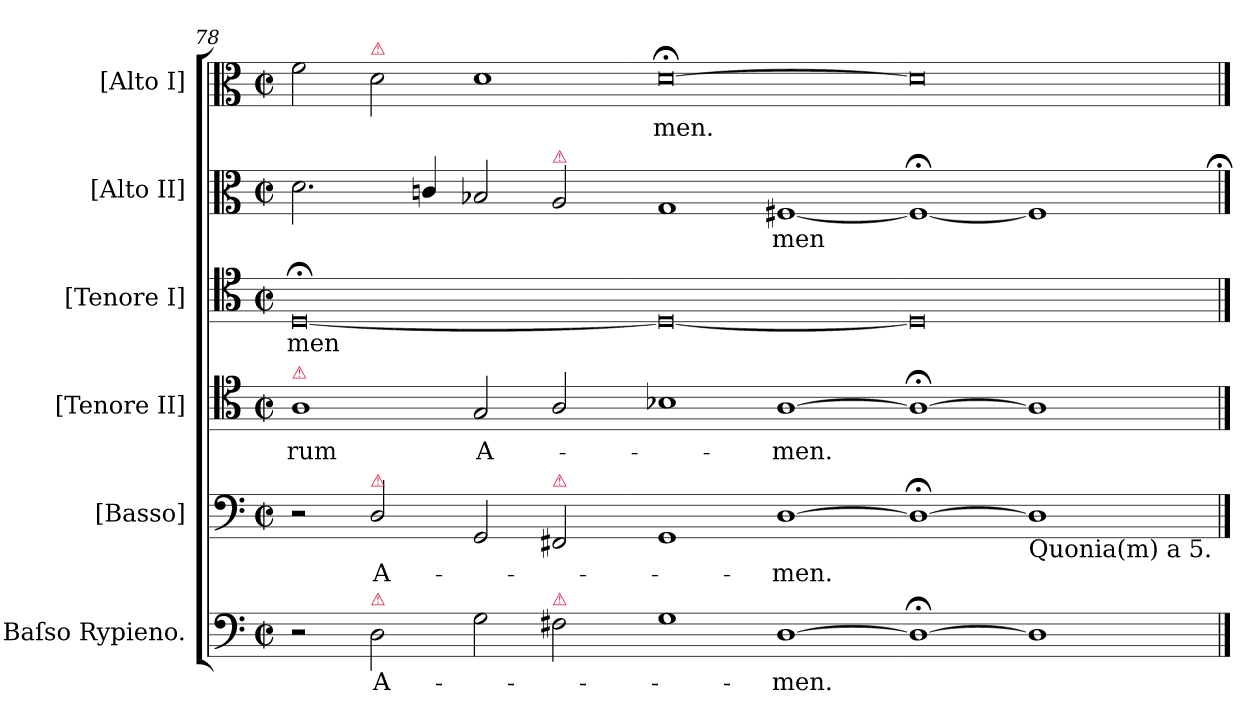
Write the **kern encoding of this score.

**kern	**text	**kern	**text	**kern	**text	**kern	**text	**kern	**text	**kern	**text
*part6	*part6	*part5	*part5	*part4	*part4	*part3	*part3	*part2	*part2	*part1	*part1
*staff6	*staff6	*staff5	*staff5	*staff4	*staff4	*staff3	*staff3	*staff2	*staff2	*staff1	*staff1
*I"Baſso Rypieno.	*	*I"[Basso]	*	*I"[Tenore II]	*	*I"[Tenore I]	*	*I"[Alto II]	*	*I"[Alto I]	*
*	*	*I'B	*	*I'T	*	*I'T	*	*I'A	*	*I'A	*
*clefF4	*	*clefF4	*	*clefC4	*	*clefC4	*	*clefC3	*	*clefC3	*
*k[]	*	*k[]	*	*k[]	*	*k[]	*	*k[]	*	*k[]	*
*M2/1	*	*M2/1	*	*M2/1	*	*M2/1	*	*M2/1	*	*M2/1	*
*met(c|)	*	*met(c|)	*	*met(c|)	*	*met(c|)	*	*met(c|)	*	*met(c|)	*
=78	=78	=78	=78	=78	=78	=78	=78	=78	=78	=78	=78
!	!	!	!	!LO:TX:a:color=crimson:t=⚠	!	!	!	!	!	!	!
!	!	!	!	!	!LO:LY:i	!	!	!	!	!	!
2r	.	2r	.	1A	-rum	[0D;<	-men	2.d\	.	2f\	.
!	!	!	!	!	!	!	!	!	!	!LO:TX:a:color=crimson:t=⚠	!
!	!	!LO:TX:a:color=crimson:t=⚠	!	!	!	!	!	!	!	!	!
!LO:TX:a:color=crimson:t=⚠	!	!	!	!	!	!	!	!	!	!	!
2D\	A-	2D/	A-	.	.	.	.	.	.	2d\	.
.	.	.	.	.	.	.	.	4cn/	.	.	.
2G\	.	2GG/	.	2G/	A-	.	.	2B-X/	.	1d	.
!	!	!	!	!	!	!	!	!LO:TX:a:color=crimson:t=⚠	!	!	!
!	!	!LO:TX:a:color=crimson:t=⚠	!	!	!	!	!	!	!	!	!
!LO:TX:a:color=crimson:t=⚠	!	!	!	!	!	!	!	!	!	!	!
2F#X\	.	2FF#X/	.	2A/	.	.	.	2A/	.	.	.
=79-	=79-	=79-	=79-	=79-	=79-	=79-	=79-	=79-	=79-	=79-	=79-
1G	.	1GG	.	1B-X	.	0D_	.	1G	.	[0d;<;	-men.
[1D	-men.	[1D	-men.	[1A	-men.	.	.	[1F#X	-men	.	.
=80-	=80-	=80-	=80-	=80-	=80-	=80-	=80-	=80-	=80-	=80-	=80-
1D;<_	.	1D;<;_	.	1A;<;_	.	0D]	.	1F#;<;_	.	0d]	.
!	!	!LO:TX:b:t=Quonia(m) a 5.	!	!	!	!	!	!	!	!	!
1D]	.	1D]	.	1A]	.	.	.	1F#]	.	.	.
==	==	==	==	==	==	==	==	==;	==	==	==
*-	*-	*-	*-	*-	*-	*-	*-	*-	*-	*-	*-
